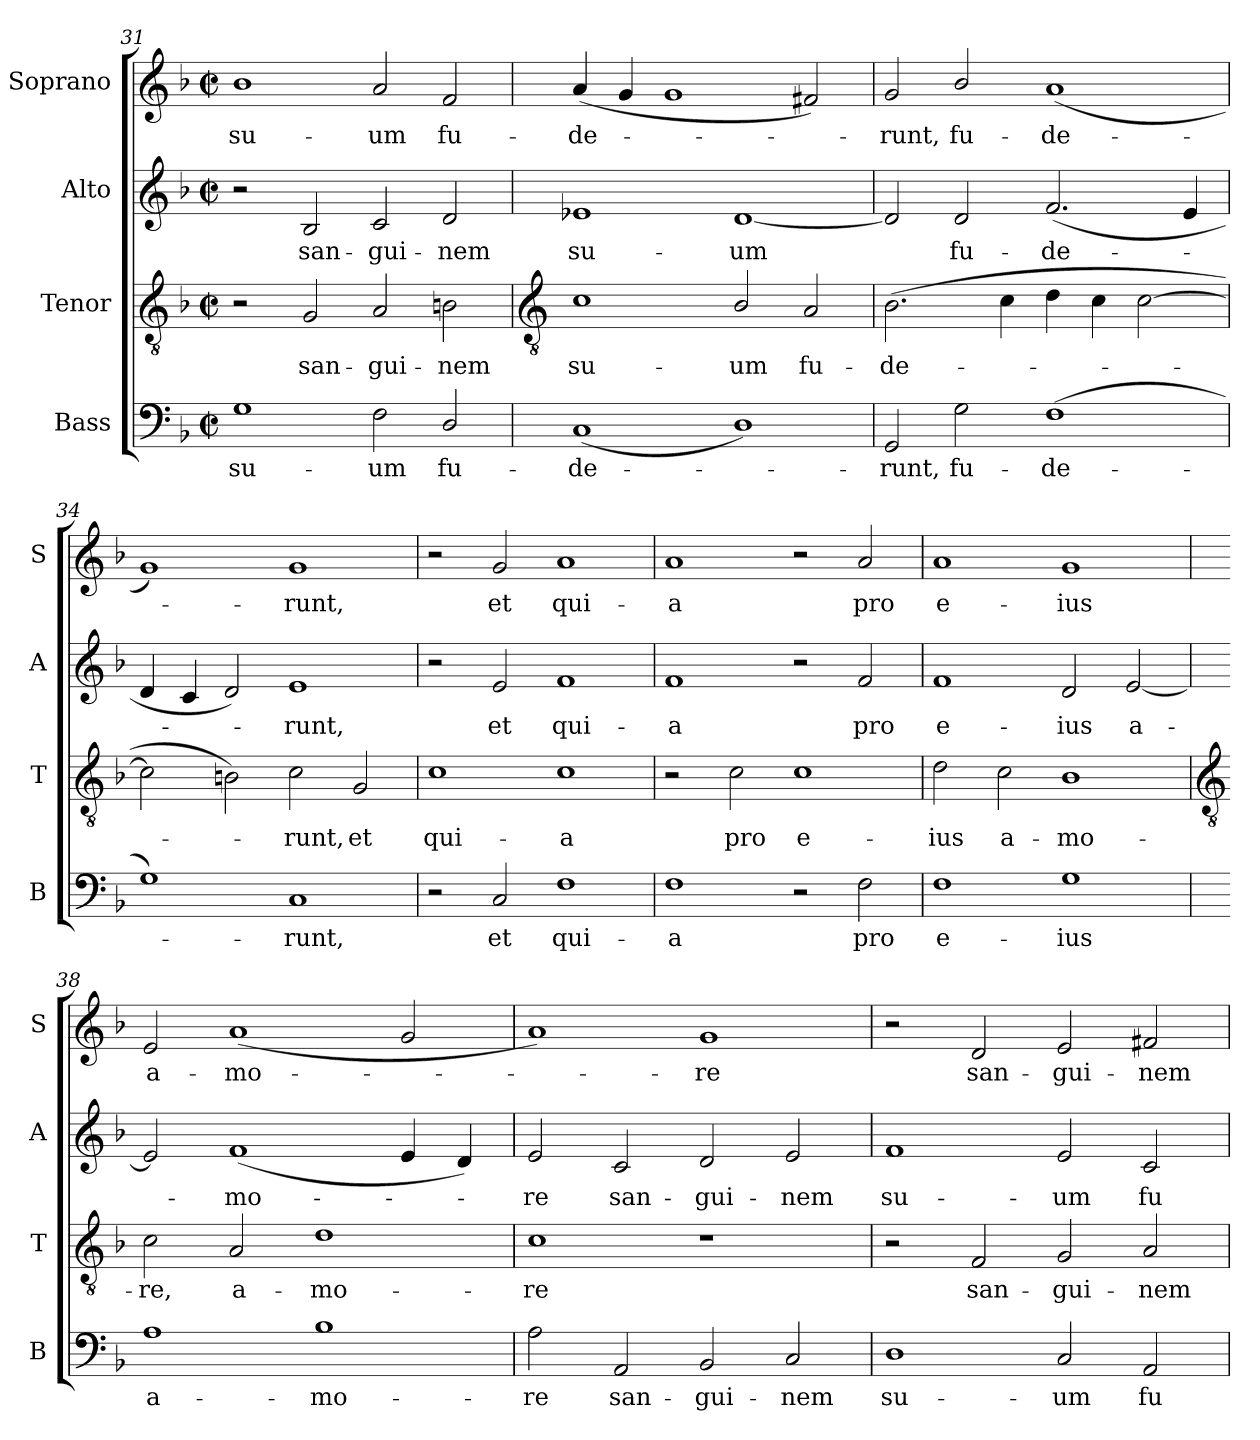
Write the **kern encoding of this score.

**kern	**text	**kern	**text	**kern	**text	**kern	**text
*part4	*part4	*part3	*part3	*part2	*part2	*part1	*part1
*staff4	*staff4	*staff3	*staff3	*staff2	*staff2	*staff1	*staff1
*I"Bass	*	*I"Tenor	*	*I"Alto	*	*I"Soprano	*
*I'B	*	*I'T	*	*I'A	*	*I'S	*
*clefF4	*	*clefGv2	*	*clefG2	*	*clefG2	*
*k[b-]	*	*k[b-]	*	*k[b-]	*	*k[b-]	*
*F:	*	*F:	*	*F:	*	*F:	*
*M4/2	*	*M4/2	*	*M4/2	*	*M4/2	*
*met(c|)	*	*met(c|)	*	*met(c|)	*	*met(c|)	*
=31	=31	=31	=31	=31	=31	=31	=31
!	!LO:LY:b	!	!	!	!	!	!LO:LY:b
1G	su-	2r	.	2r	.	1b-	su-
!	!	!	!LO:LY:b	!	!LO:LY:b	!	!
.	.	2G	san-	2B-	san-	.	.
!	!LO:LY:b	!	!LO:LY:b	!	!LO:LY:b	!	!LO:LY:b
2F	-um	2A	-gui-	2c	-gui-	2a	-um
!	!LO:LY:b	!	!LO:LY:b	!	!LO:LY:b	!	!LO:LY:b
2D/	fu-	2Bn	-nem	2d	-nem	2f	fu-
!!LO:LB:g=z
=32	=32	=32	=32	=32	=32	=32	=32
*	*	*clefGv2	*	*	*	*	*
!	!LO:LY:b	!	!LO:LY:b	!	!LO:LY:b	!	!LO:LY:b
(<1C	-de-	1c	su-	1e-X	su-	(<4a	-de-
.	.	.	.	.	.	4g	.
.	.	.	.	.	.	1g	.
!	!	!	!LO:LY:b	!	!LO:LY:b	!	!
1D/)	.	2B-/	-um	[1d	-um	.	.
!	!	!	!LO:LY:b	!	!	!	!
.	.	2A	fu-	.	.	2f#X)	.
=33	=33	=33	=33	=33	=33	=33	=33
!	!LO:LY:b	!	!LO:LY:b	!	!	!	!LO:LY:b
2GG	runt,	(>2.B-	-de-	2d]	.	2g	runt,
!	!LO:LY:b	!	!	!	!LO:LY:b	!	!LO:LY:b
2G	fu-	.	.	2d	fu-	2b-/	fu-
.	.	4c	.	.	.	.	.
!	!LO:LY:b	!	!	!	!LO:LY:b	!	!LO:LY:b
(>1F	-de-	4d	.	(<2.f	-de-	(<1a	-de-
.	.	4c	.	.	.	.	.
.	.	[2c	.	.	.	.	.
.	.	.	.	4e	.	.	.
=34	=34	=34	=34	=34	=34	=34	=34
1G)	.	2c]	.	4d	.	1g)	.
.	.	.	.	4c	.	.	.
.	.	2Bn)	.	2d)	.	.	.
!	!LO:LY:b	!	!LO:LY:b	!	!LO:LY:b	!	!LO:LY:b
1C	runt,	2c	runt,	1e	runt,	1g	runt,
!	!	!	!LO:LY:b	!	!	!	!
.	.	2G	et	.	.	.	.
=35	=35	=35	=35	=35	=35	=35	=35
!	!	!	!LO:LY:b	!	!	!	!
2r	.	1c	qui-	2r	.	2r	.
!	!LO:LY:b	!	!	!	!LO:LY:b	!	!LO:LY:b
2C	et	.	.	2e	et	2g	et
!	!LO:LY:b	!	!LO:LY:b	!	!LO:LY:b	!	!LO:LY:b
1F	qui-	1c	-a	1f	qui-	1a	qui-
=36	=36	=36	=36	=36	=36	=36	=36
!	!LO:LY:b	!	!	!	!LO:LY:b	!	!LO:LY:b
1F	-a	2r	.	1f	-a	1a	-a
!	!	!	!LO:LY:b	!	!	!	!
.	.	2c	pro	.	.	.	.
!	!	!	!LO:LY:b	!	!	!	!
2r	.	1c	e-	2r	.	2r	.
!	!LO:LY:b	!	!	!	!LO:LY:b	!	!LO:LY:b
2F	pro	.	.	2f	pro	2a	pro
=37	=37	=37	=37	=37	=37	=37	=37
!	!LO:LY:b	!	!LO:LY:b	!	!LO:LY:b	!	!LO:LY:b
1F	e-	2d	-ius	1f	e-	1a	e-
!	!	!	!LO:LY:b	!	!	!	!
.	.	2c	a-	.	.	.	.
!	!LO:LY:b	!	!LO:LY:b	!	!LO:LY:b	!	!LO:LY:b
1G	-ius	1B-	-mo-	2d	-ius	1g	-ius
!	!	!	!	!	!LO:LY:b	!	!
.	.	.	.	[2e	a-	.	.
!!LO:LB:g=z
=38	=38	=38	=38	=38	=38	=38	=38
*	*	*clefGv2	*	*	*	*	*
!	!LO:LY:b	!	!LO:LY:b	!	!	!	!LO:LY:b
1A	a-	2c	-re,	2e]	.	2e	a-
!	!	!	!LO:LY:b	!	!LO:LY:b	!	!LO:LY:b
.	.	2A	a-	(<1f	mo-	(<1a	-mo-
!	!LO:LY:b	!	!LO:LY:b	!	!	!	!
1B-	-mo-	1d	-mo-	.	.	.	.
.	.	.	.	4e	.	2g	.
.	.	.	.	4d)	.	.	.
=39	=39	=39	=39	=39	=39	=39	=39
!	!LO:LY:b	!	!LO:LY:b	!	!LO:LY:b	!	!
2A	-re	1c	-re	2e	re	1a)	.
!	!LO:LY:b	!	!	!	!LO:LY:b	!	!
2AA	san-	.	.	2c	san-	.	.
!	!LO:LY:b	!	!	!	!LO:LY:b	!	!LO:LY:b
2BB-	-gui-	1r	.	2d	-gui-	1g	re
!	!LO:LY:b	!	!	!	!LO:LY:b	!	!
2C	-nem	.	.	2e	-nem	.	.
=40	=40	=40	=40	=40	=40	=40	=40
!	!LO:LY:b	!	!	!	!LO:LY:b	!	!
1D	su-	2r	.	1f	su-	2r	.
!	!	!	!LO:LY:b	!	!	!	!LO:LY:b
.	.	2F	san-	.	.	2d	san-
!	!LO:LY:b	!	!LO:LY:b	!	!LO:LY:b	!	!LO:LY:b
2C	-um	2G	-gui-	2e	-um	2e	-gui-
!	!LO:LY:b	!	!LO:LY:b	!	!LO:LY:b	!	!LO:LY:b
2AA	fu-	2A	-nem	2c	fu-	2f#X	-nem
=	=	=	=	=	=	=	=
*-	*-	*-	*-	*-	*-	*-	*-
